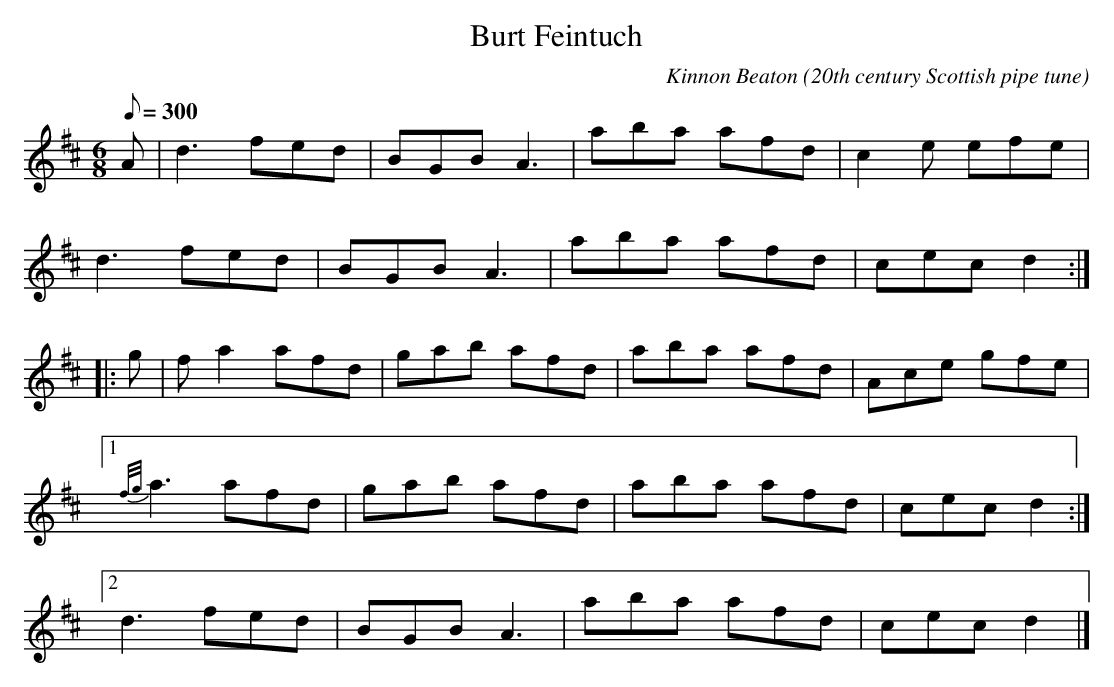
X:1
T:Burt Feintuch
C:Kinnon Beaton
O:20th century Scottish pipe tune
L:1/8
M:6/8
Q:300
K:D
A|d3 fed|BGB A3|aba afd|c2 e efe|
d3 fed|BGB A3|aba afd|cec d2:|
|:g|f a2 afd|gab afd|aba afd|Ace gfe|
[1{f/g/}a3 afd|gab afd|aba afd|cec d2:|
[2d3 fed|BGB A3|aba afd|cec d2|]
